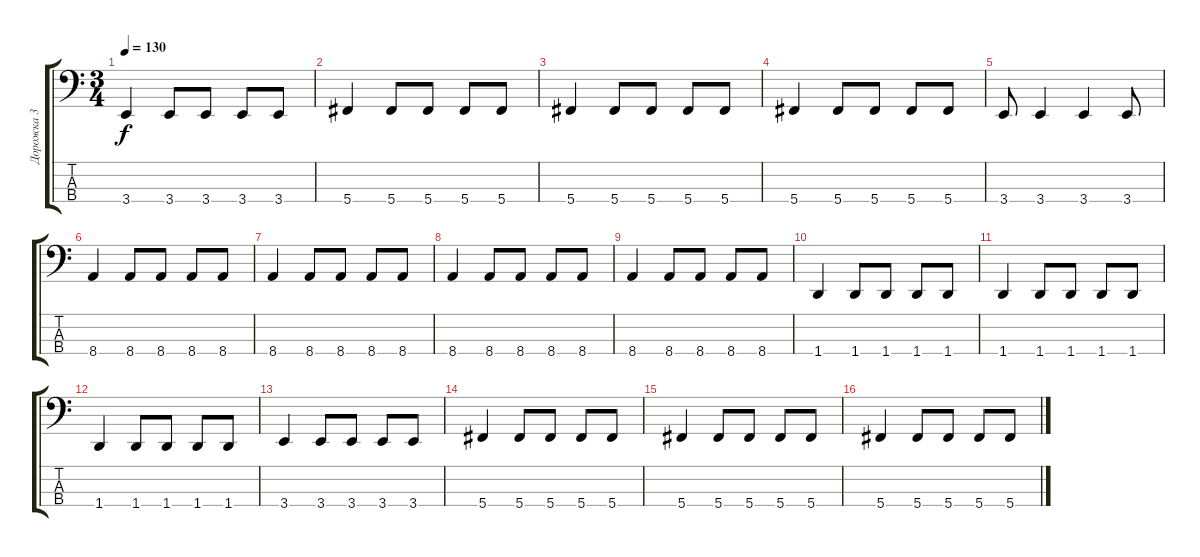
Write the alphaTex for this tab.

\track ("Дорожка 3" "Дорожка 3") {instrument slapbass1}
\staff {score tabs}
\tuning (Gb2 Db2 Ab1 Db1) {hide}
\ts (3 4)
\tempo 130
\clef f4
\ks c
3.4.4{dy f} 3.4.8 3.4.8 3.4.8 3.4.8 |
5.4.4 5.4.8 5.4.8 5.4.8 5.4.8 |
5.4.4 5.4.8 5.4.8 5.4.8 5.4.8 |
5.4.4 5.4.8 5.4.8 5.4.8 5.4.8 |
3.4.8 3.4.4 3.4.4 3.4.8 |
8.4.4 8.4.8 8.4.8 8.4.8 8.4.8 |
8.4.4 8.4.8 8.4.8 8.4.8 8.4.8 |
8.4.4 8.4.8 8.4.8 8.4.8 8.4.8 |
8.4.4 8.4.8 8.4.8 8.4.8 8.4.8 |
1.4.4 1.4.8 1.4.8 1.4.8 1.4.8 |
1.4.4 1.4.8 1.4.8 1.4.8 1.4.8 |
1.4.4 1.4.8 1.4.8 1.4.8 1.4.8 |
3.4.4 3.4.8 3.4.8 3.4.8 3.4.8 |
5.4.4 5.4.8 5.4.8 5.4.8 5.4.8 |
5.4.4 5.4.8 5.4.8 5.4.8 5.4.8 |
5.4.4 5.4.8 5.4.8 5.4.8 5.4.8
